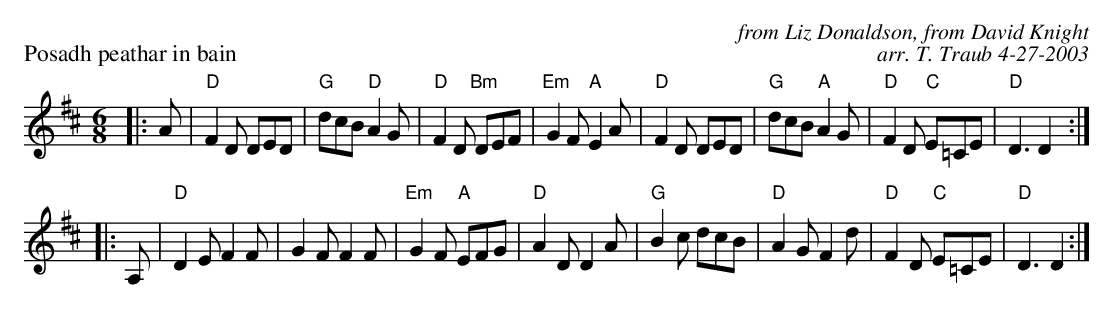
X:1
P: Posadh peathar in bain
C: from Liz Donaldson, from David Knight
C: arr. T. Traub 4-27-2003
M: 6/8
K: D
L: 1/8
|: A|"D"F2 D DED |"G"dcB "D"A2 G|"D"F2 D "Bm" DEF|"Em"G2 F "A"E2 A|"D"F2 D DED|"G"dcB "A"A2 G|"D"F2 D "C"E=CE|"D"D3 D2 :|
|: A,|"D"D2 E F2 F|G2 F F2 F|"Em"G2 F "A"EFG|"D"A2 D D2 A|"G"B2 c dcB |"D"A2 G F2 d|"D"F2 D "C"E=CE|"D"D3 D2 :|
